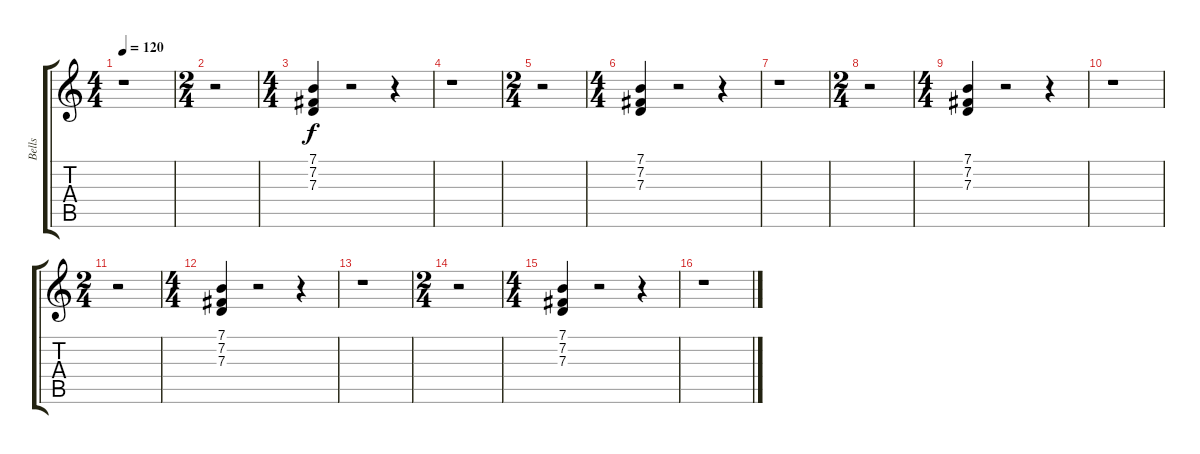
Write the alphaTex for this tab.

\track ("Bells" "Bells") {instrument tubularbells}
\staff {score tabs}
\tuning (E4 B3 G3 D3 A2 E2) {hide}
\ts (4 4)
\tempo 120
\clef g2
\ks c
r.1{dy f} |
\ts (2 4)
r.2 |
\ts (4 4)
(7.1 7.2 7.3).4 r.2 r.4 |
r.1 |
\ts (2 4)
r.2 |
\ts (4 4)
(7.1 7.2 7.3).4 r.2 r.4 |
r.1 |
\ts (2 4)
r.2 |
\ts (4 4)
(7.1 7.2 7.3).4 r.2 r.4 |
r.1 |
\ts (2 4)
r.2 |
\ts (4 4)
(7.1 7.2 7.3).4 r.2 r.4 |
r.1 |
\ts (2 4)
r.2 |
\ts (4 4)
(7.1 7.2 7.3).4 r.2 r.4 |
r.1
